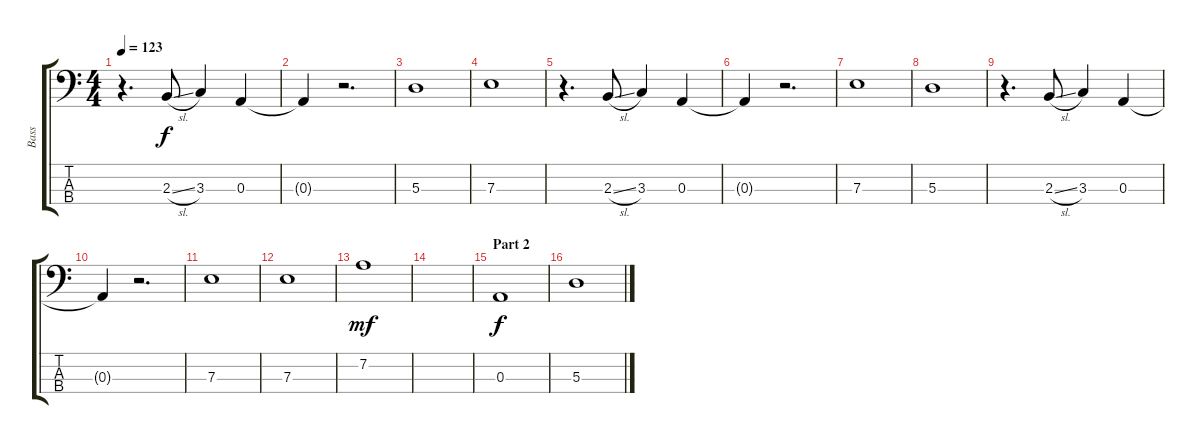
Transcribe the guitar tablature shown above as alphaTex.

\track ("Bass" "Bass") {instrument acousticbass}
\staff {score tabs}
\tuning (G2 D2 A1 E1) {hide}
\ts (4 4)
\tempo 123
\clef f4
\ks c
r.4{d dy f} 2.3{sl}.8 3.3.4 0.3.4 |
0.3{t}.4 r.2{d} |
5.3.1 |
7.3.1 |
r.4{d} 2.3{sl}.8 3.3.4 0.3.4 |
0.3{t}.4 r.2{d} |
7.3.1 |
5.3.1 |
r.4{d} 2.3{sl}.8 3.3.4 0.3.4 |
0.3{t}.4 r.2{d} |
7.3.1 |
7.3.1 |
7.2.1{dy mf} |
|
\section ("" "Part 2")
0.3.1{dy f} |
5.3.1
